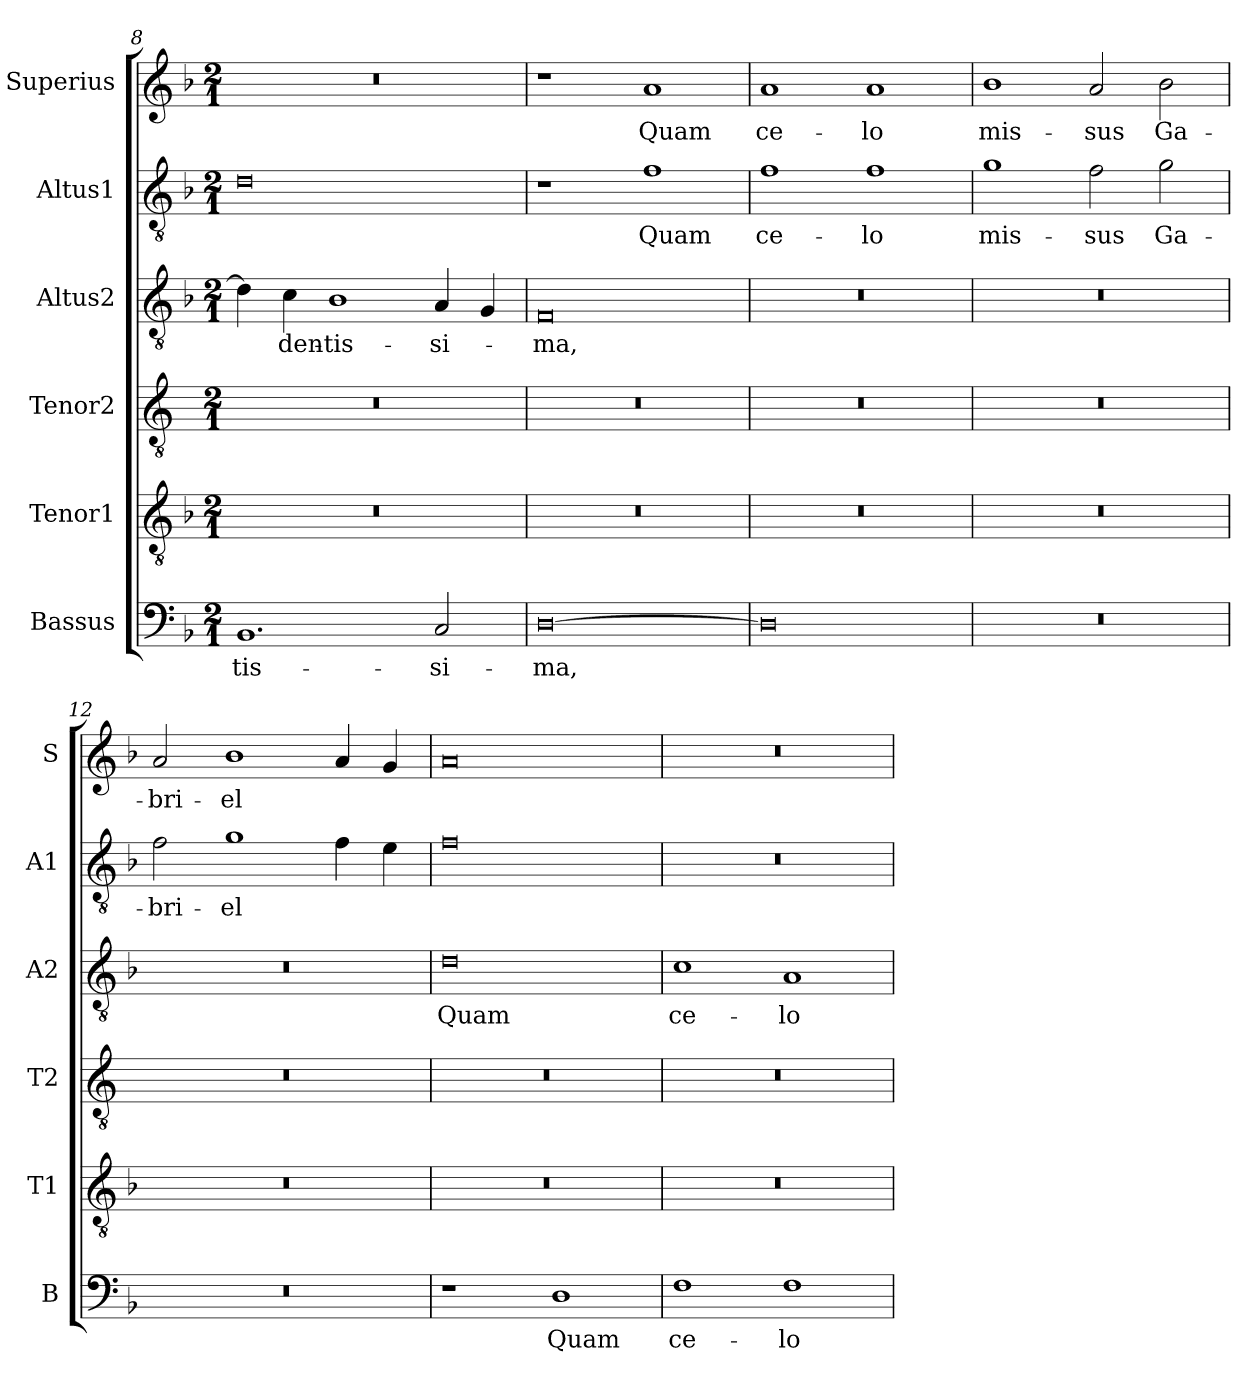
**kern	**text	**kern	**kern	**kern	**text	**kern	**text	**kern	**text
*part6	*part6	*part5	*part4	*part3	*part3	*part2	*part2	*part1	*part1
*staff6	*staff6	*staff5	*staff4	*staff3	*staff3	*staff2	*staff2	*staff1	*staff1
*I"Bassus	*	*I"Tenor1	*I"Tenor2	*I"Altus2	*	*I"Altus1	*	*I"Superius	*
*I'B	*	*I'T1	*I'T2	*I'A2	*	*I'A1	*	*I'S	*
*clefF4	*	*clefGv2	*clefGv2	*clefGv2	*	*clefGv2	*	*clefG2	*
*k[b-]	*	*k[b-]	*k[]	*k[b-]	*	*k[b-]	*	*k[b-]	*
*M2/1	*	*M2/1	*M2/1	*M2/1	*	*M2/1	*	*M2/1	*
=8	=8	=8	=8	=8	=8	=8	=8	=8	=8
1.BB-	-tis-	0r	0r	4d\]	.	0d	.	0r	.
.	.	.	.	4c\	-den-	.	.	.	.
.	.	.	.	1B-	-tis-	.	.	.	.
2C/	-si-	.	.	4A/	-si-	.	.	.	.
.	.	.	.	4G/	.	.	.	.	.
=9	=9	=9	=9	=9	=9	=9	=9	=9	=9
[0D	-ma,	0r	0r	0F	-ma,	1r	.	1r	.
.	.	.	.	.	.	1f	Quam	1a	Quam
=10	=10	=10	=10	=10	=10	=10	=10	=10	=10
0D]	.	0r	0r	0r	.	1f	ce-	1a	ce-
.	.	.	.	.	.	1f	-lo	1a	-lo
=11	=11	=11	=11	=11	=11	=11	=11	=11	=11
0r	.	0r	0r	0r	.	1g	mis-	1b-	mis-
.	.	.	.	.	.	2f\	-sus	2a/	-sus
.	.	.	.	.	.	2g\	Ga-	2b-\	Ga-
=12	=12	=12	=12	=12	=12	=12	=12	=12	=12
0r	.	0r	0r	0r	.	2f\	-bri-	2a/	-bri-
.	.	.	.	.	.	1g	-el	1b-	-el
.	.	.	.	.	.	4f\	.	4a/	.
.	.	.	.	.	.	4e\	.	4g/	.
=13	=13	=13	=13	=13	=13	=13	=13	=13	=13
1r	.	0r	0r	0d	Quam	0f	.	0a	.
1D	Quam	.	.	.	.	.	.	.	.
=14	=14	=14	=14	=14	=14	=14	=14	=14	=14
1F	ce-	0r	0r	1c	ce-	0r	.	0r	.
1F	-lo	.	.	1A	-lo	.	.	.	.
=	=	=	=	=	=	=	=	=	=
*-	*-	*-	*-	*-	*-	*-	*-	*-	*-
